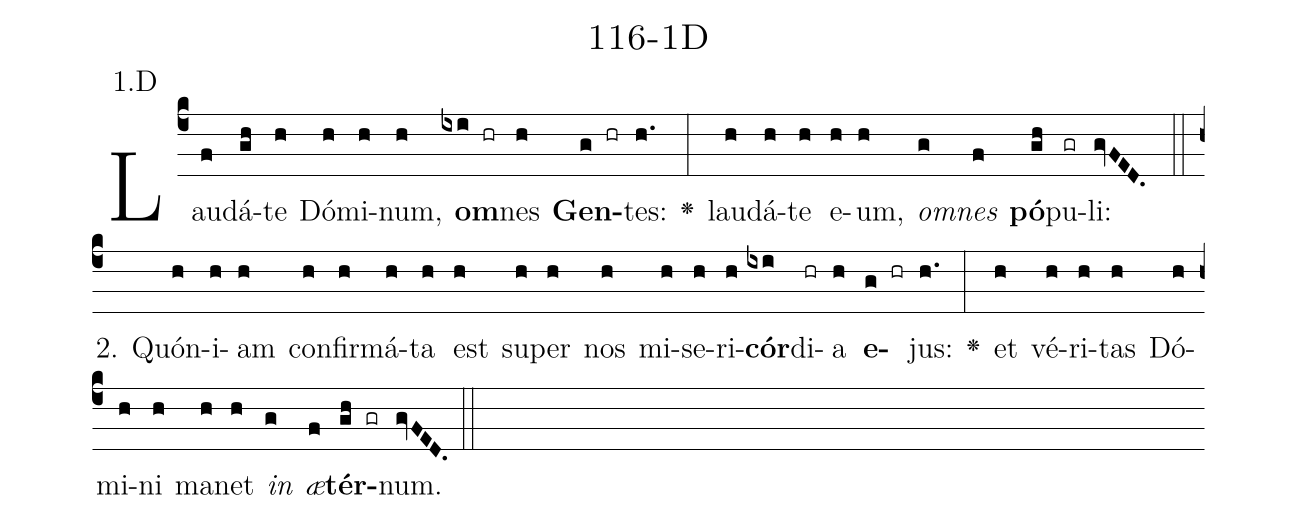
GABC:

name: 116-1D;
annotation: 1.D;
%%
(c4)Lau(f)dá(gh)te(h) Dó(h)mi(h)num,(h) <b>om</b>(ixi hr)nes(h) <b>Gen</b>(g hr)tes:(h.) <v>\greheightstar</v>(:) lau(h)dá(h)te(h) e(h)um,(h) <i>om</i>(g)<i>nes</i>(f) <b>pó</b>(gh)pu(gr)li:(gvFED.) (::)
2. Quón(h)i(h)am(h) con(h)fir(h)má(h)ta(h) est(h) su(h)per(h) nos(h) mi(h)se(h)ri(h)<b>cór</b>(ixi)di(hr)a(h) <b>e</b>(g hr)jus:(h.) <v>\greheightstar</v>(:) et(h) vé(h)ri(h)tas(h) Dó(h)mi(h)ni(h) ma(h)net(h) <i>in</i>(g) <i>æ</i>(f)<b>tér</b>(gh gr)num.(gvFED.) (::)
